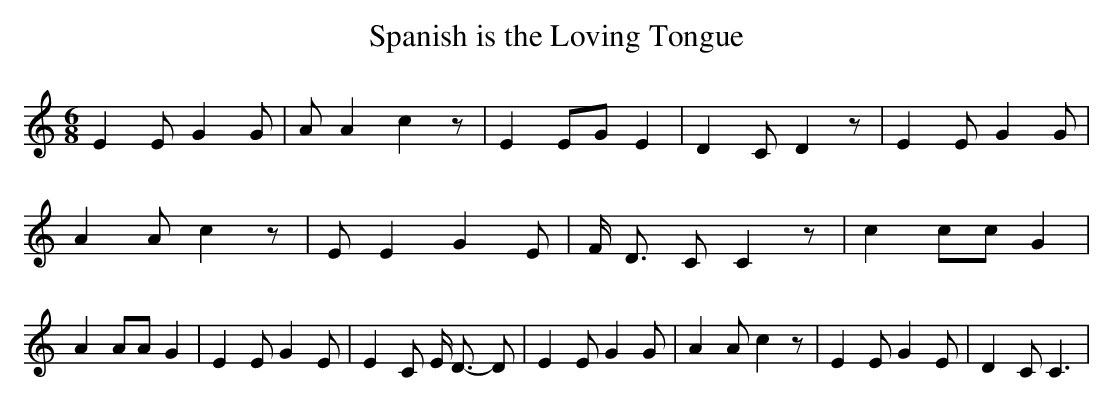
X:1
T:Spanish is the Loving Tongue
M:6/8
L:1/8
K:C
 E2 E G2 G| A A2 c2 z| E2 EG E2| D2 C D2 z| E2 E G2 G| A2 A c2 z| E E2 G2 E|\
 F/2- D3/2 C C2 z| c2 cc G2| A2 AA G2| E2 E G2 E| E2 C E/2 D3/2- D|\
 E2 E G2 G| A2 A c2 z| E2 E G2 E| D2 C C3|
